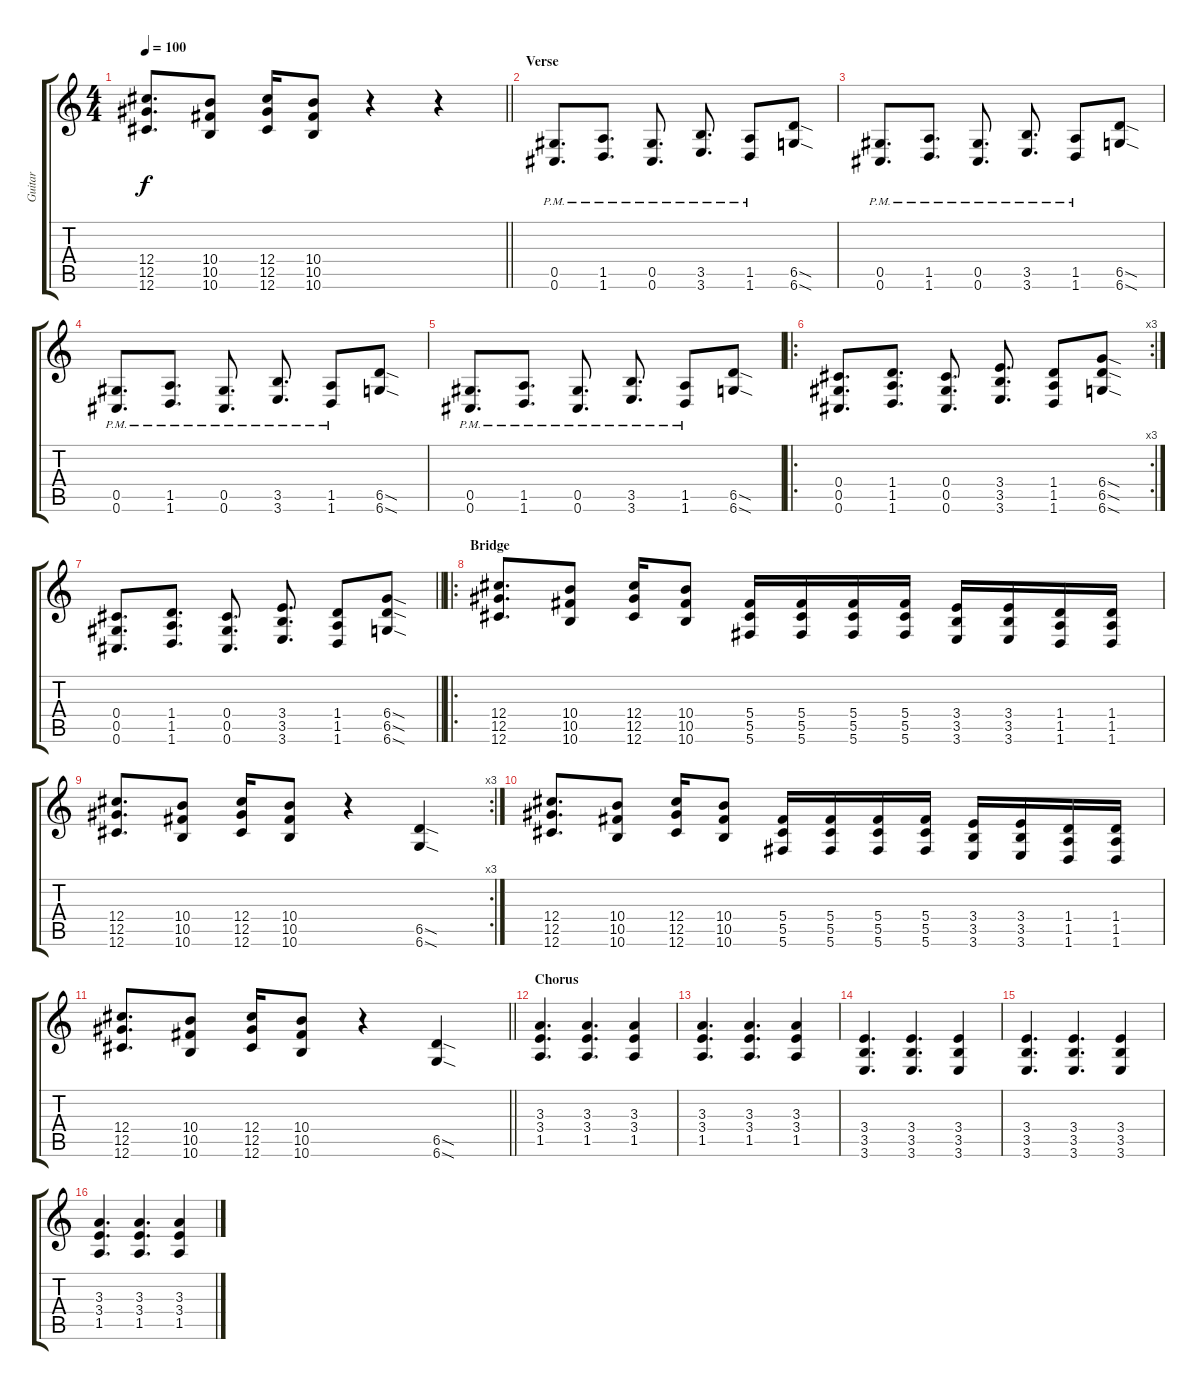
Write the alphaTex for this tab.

\track ("Guitar" "Guitar") {instrument distortionguitar}
\staff {score tabs}
\tuning (Eb4 Bb3 Gb3 Db3 Ab2 Db2) {hide}
\ts (4 4)
\tempo 100
\clef g2
\barLineRight lightlight
\ks c
(12.4 12.5 12.6).8{d dy f} (10.4 10.5 10.6).8 (12.4 12.5 12.6).16 (10.4 10.5 10.6).8 r.4 r.4 |
\section ("" "Verse")
(0.5{pm} 0.6{pm}).8{d} (1.5{pm} 1.6{pm}).8{d} (0.5{pm} 0.6{pm}).8{d} (3.5{pm} 3.6{pm}).8{d} (1.5{pm} 1.6{pm}).8 (6.5{sod} 6.6{sod}).8 |
(0.5{pm} 0.6{pm}).8{d} (1.5{pm} 1.6{pm}).8{d} (0.5{pm} 0.6{pm}).8{d} (3.5{pm} 3.6{pm}).8{d} (1.5{pm} 1.6{pm}).8 (6.5{sod} 6.6{sod}).8 |
(0.5{pm} 0.6{pm}).8{d} (1.5{pm} 1.6{pm}).8{d} (0.5{pm} 0.6{pm}).8{d} (3.5{pm} 3.6{pm}).8{d} (1.5{pm} 1.6{pm}).8 (6.5{sod} 6.6{sod}).8 |
(0.5{pm} 0.6{pm}).8{d} (1.5{pm} 1.6{pm}).8{d} (0.5{pm} 0.6{pm}).8{d} (3.5{pm} 3.6{pm}).8{d} (1.5{pm} 1.6{pm}).8 (6.5{sod} 6.6{sod}).8 |
\ro
\rc 3
(0.4 0.5 0.6).8{d} (1.4 1.5 1.6).8{d} (0.4 0.5 0.6).8{d} (3.4 3.5 3.6).8{d} (1.4 1.5 1.6).8 (6.4{sod} 6.5{sod} 6.6{sod}).8 |
\barLineRight lightlight
(0.4 0.5 0.6).8{d} (1.4 1.5 1.6).8{d} (0.4 0.5 0.6).8{d} (3.4 3.5 3.6).8{d} (1.4 1.5 1.6).8 (6.4{sod} 6.5{sod} 6.6{sod}).8 |
\ro
\section ("" "Bridge")
(12.4 12.5 12.6).8{d} (10.4 10.5 10.6).8 (12.4 12.5 12.6).16 (10.4 10.5 10.6).8 (5.4 5.5 5.6).16 (5.4 5.5 5.6).16 (5.4 5.5 5.6).16 (5.4 5.5 5.6).16 (3.4 3.5 3.6).16 (3.4 3.5 3.6).16 (1.4 1.5 1.6).16 (1.4 1.5 1.6).16 |
\rc 3
(12.4 12.5 12.6).8{d} (10.4 10.5 10.6).8 (12.4 12.5 12.6).16 (10.4 10.5 10.6).8 r.4 (6.5{sod} 6.6{sod}).4 |
(12.4 12.5 12.6).8{d} (10.4 10.5 10.6).8 (12.4 12.5 12.6).16 (10.4 10.5 10.6).8 (5.4 5.5 5.6).16 (5.4 5.5 5.6).16 (5.4 5.5 5.6).16 (5.4 5.5 5.6).16 (3.4 3.5 3.6).16 (3.4 3.5 3.6).16 (1.4 1.5 1.6).16 (1.4 1.5 1.6).16 |
\barLineRight lightlight
(12.4 12.5 12.6).8{d} (10.4 10.5 10.6).8 (12.4 12.5 12.6).16 (10.4 10.5 10.6).8 r.4 (6.5{sod} 6.6{sod}).4 |
\section ("" "Chorus")
(3.3 3.4 1.5).4{d} (3.3 3.4 1.5).4{d} (3.3 3.4 1.5).4 |
(3.3 3.4 1.5).4{d} (3.3 3.4 1.5).4{d} (3.3 3.4 1.5).4 |
(3.4 3.5 3.6).4{d} (3.4 3.5 3.6).4{d} (3.4 3.5 3.6).4 |
(3.4 3.5 3.6).4{d} (3.4 3.5 3.6).4{d} (3.4 3.5 3.6).4 |
(3.3 3.4 1.5).4{d} (3.3 3.4 1.5).4{d} (3.3 3.4 1.5).4
